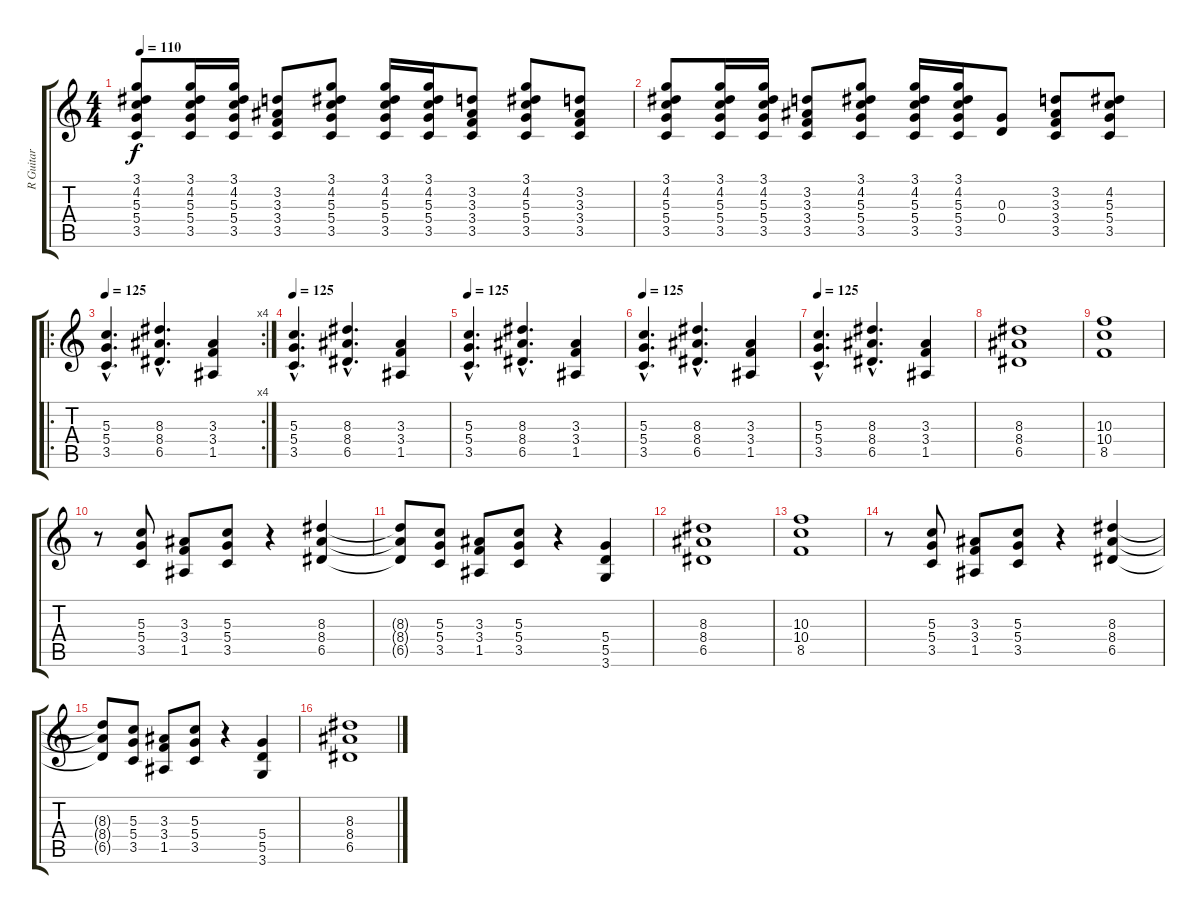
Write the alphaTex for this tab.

\track ("R Guitar" "R Guitar") {instrument acousticguitarnylon}
\staff {score tabs}
\tuning (E4 B3 G3 D3 A2 E2) {hide}
\ts (4 4)
\tempo 110
\clef g2
\ks c
(3.1 4.2 5.3 5.4 3.5).8{dy f} (3.1 4.2 5.3 5.4 3.5).16 (3.1 4.2 5.3 5.4 3.5).16 (3.2 3.3 3.4 3.5).8 (3.1 4.2 5.3 5.4 3.5).8 (3.1 4.2 5.3 5.4 3.5).16 (3.1 4.2 5.3 5.4 3.5).16 (3.2 3.3 3.4 3.5).8 (3.1 4.2 5.3 5.4 3.5).8 (3.2 3.3 3.4 3.5).8 |
(3.1 4.2 5.3 5.4 3.5).8 (3.1 4.2 5.3 5.4 3.5).16 (3.1 4.2 5.3 5.4 3.5).16 (3.2 3.3 3.4 3.5).8 (3.1 4.2 5.3 5.4 3.5).8 (3.1 4.2 5.3 5.4 3.5).16 (3.1 4.2 5.3 5.4 3.5).16 (0.3 0.4).8 (3.2 3.3 3.4 3.5).8 (4.2 5.3 5.4 3.5).8 |
\ro
\rc 4
\tempo 125
(5.3{hac} 5.4{hac} 3.5{hac}).4{d instrument distortionguitar} (8.3{hac} 8.4{hac} 6.5{hac}).4{d} (3.3 3.4 1.5).4 |
\tempo 125
(5.3{hac} 5.4{hac} 3.5{hac}).4{d instrument distortionguitar} (8.3{hac} 8.4{hac} 6.5{hac}).4{d} (3.3 3.4 1.5).4 |
\tempo 125
(5.3{hac} 5.4{hac} 3.5{hac}).4{d instrument distortionguitar} (8.3{hac} 8.4{hac} 6.5{hac}).4{d} (3.3 3.4 1.5).4 |
\tempo 125
(5.3{hac} 5.4{hac} 3.5{hac}).4{d instrument distortionguitar} (8.3{hac} 8.4{hac} 6.5{hac}).4{d} (3.3 3.4 1.5).4 |
\tempo 125
(5.3{hac} 5.4{hac} 3.5{hac}).4{d instrument distortionguitar} (8.3{hac} 8.4{hac} 6.5{hac}).4{d} (3.3 3.4 1.5).4 |
(8.3 8.4 6.5).1 |
(10.3 10.4 8.5).1 |
r.8 (5.3 5.4 3.5).8 (3.3 3.4 1.5).8 (5.3 5.4 3.5).8 r.4 (8.3 8.4 6.5).4 |
(8.3{t} 8.4{t} 6.5{t}).8 (5.3 5.4 3.5).8 (3.3 3.4 1.5).8 (5.3 5.4 3.5).8 r.4 (5.4 5.5 3.6).4 |
(8.3 8.4 6.5).1 |
(10.3 10.4 8.5).1 |
r.8 (5.3 5.4 3.5).8 (3.3 3.4 1.5).8 (5.3 5.4 3.5).8 r.4 (8.3 8.4 6.5).4 |
(8.3{t} 8.4{t} 6.5{t}).8 (5.3 5.4 3.5).8 (3.3 3.4 1.5).8 (5.3 5.4 3.5).8 r.4 (5.4 5.5 3.6).4 |
(8.3 8.4 6.5).1
